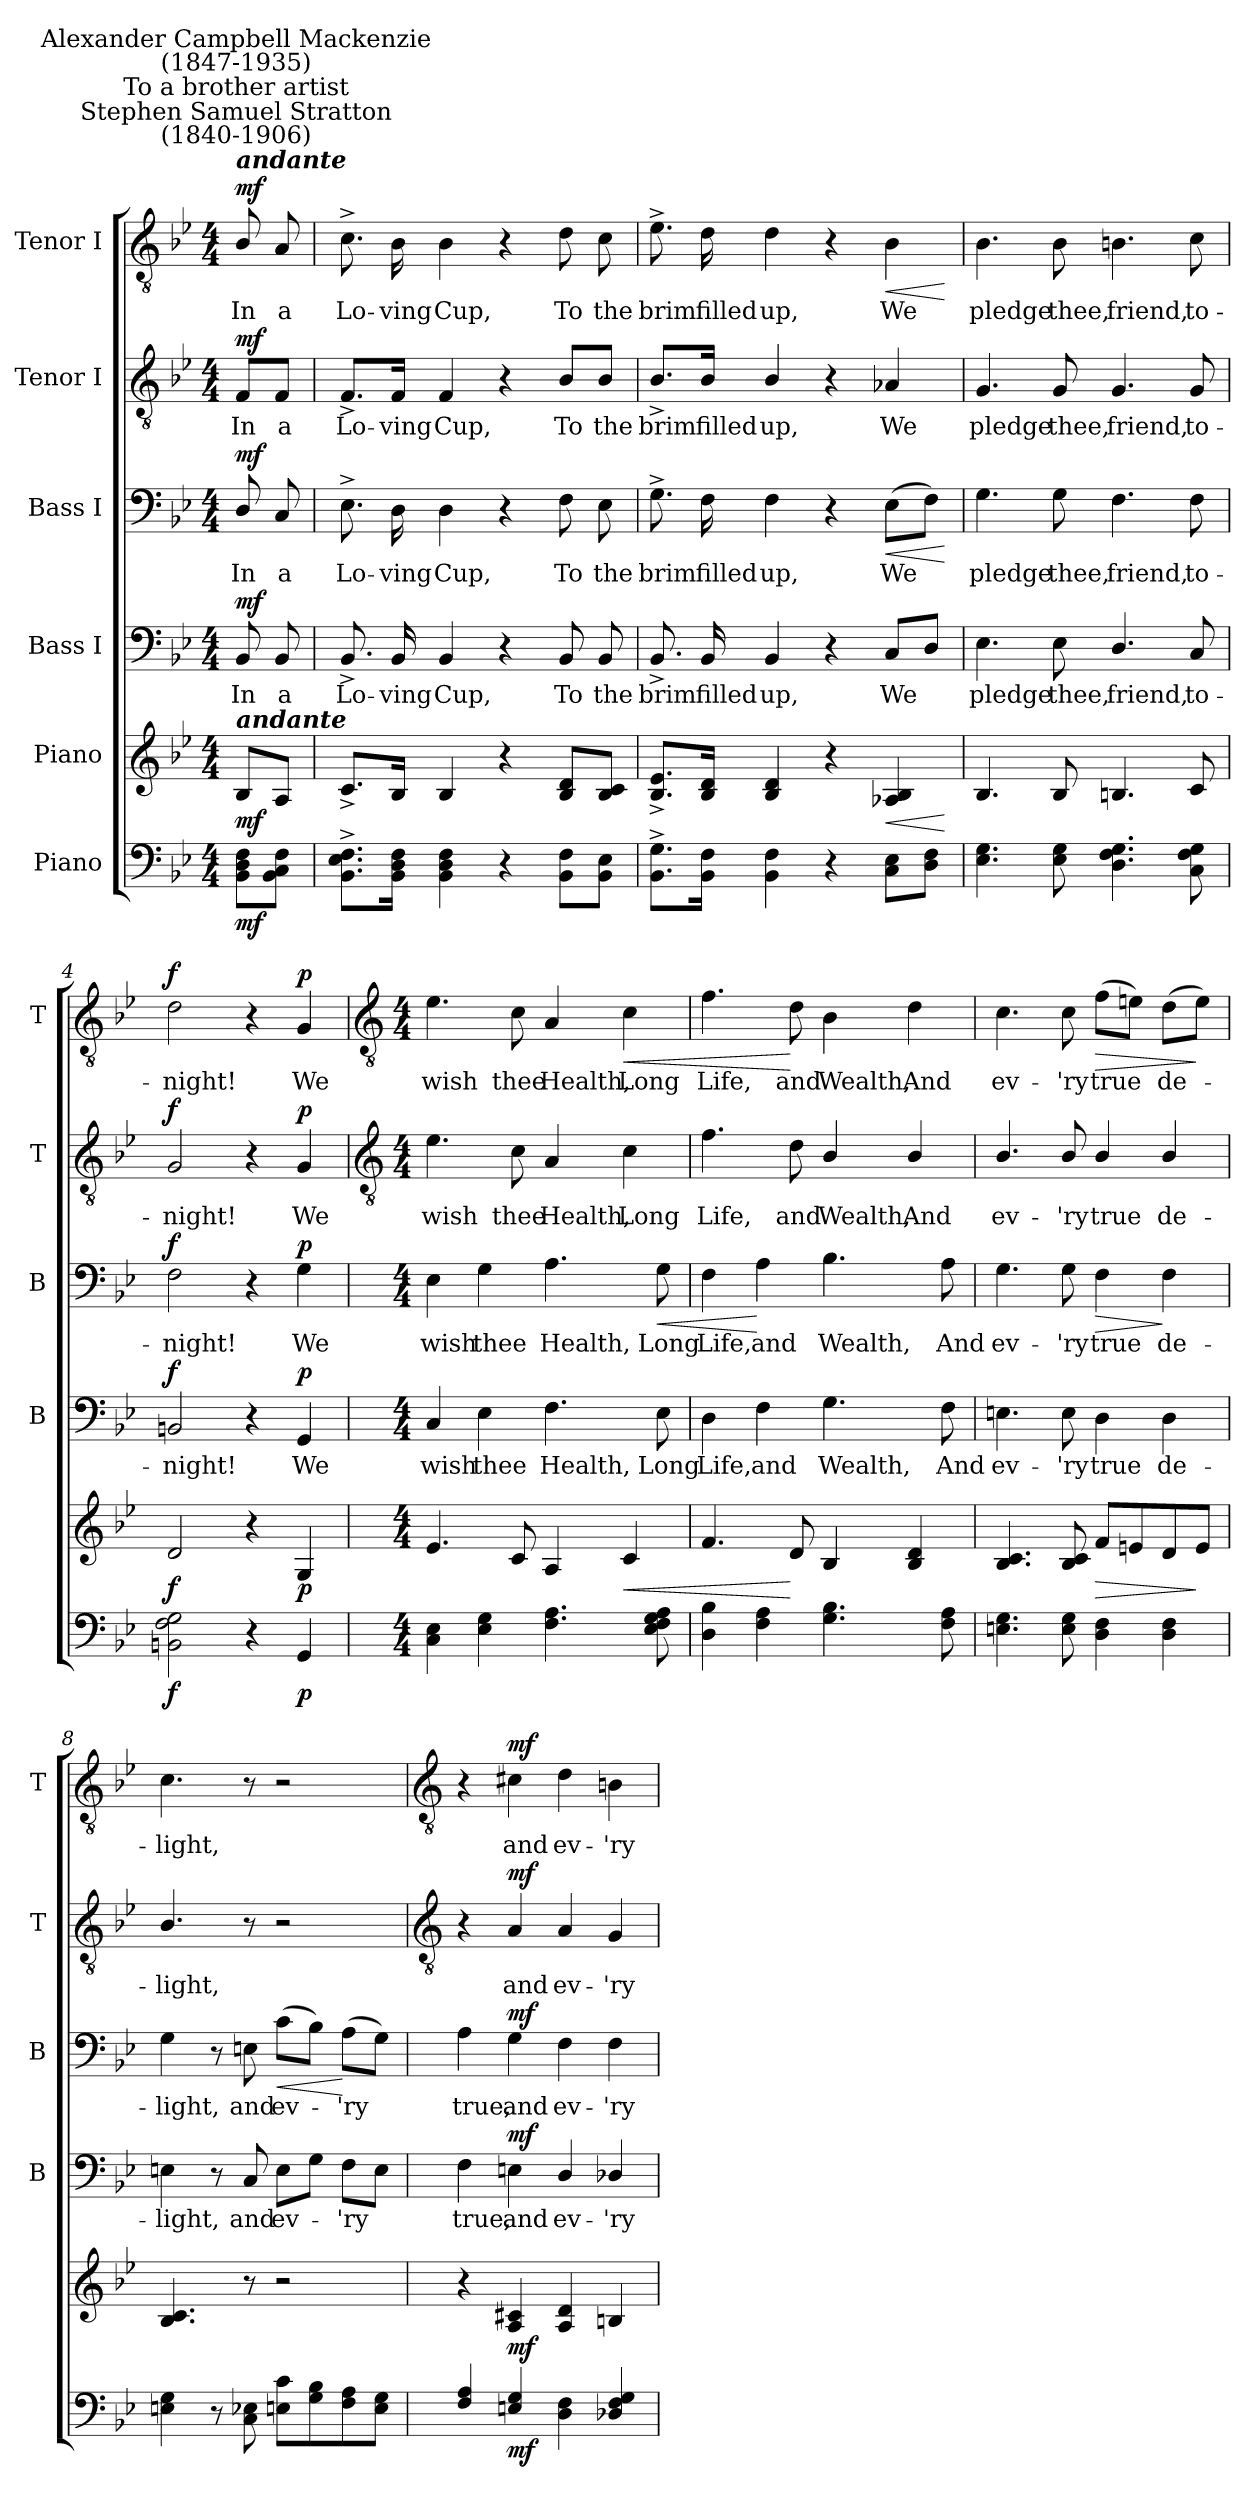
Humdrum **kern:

**kern	**dynam	**kern	**dynam	**kern	**text	**dynam	**kern	**text	**dynam	**kern	**text	**dynam	**kern	**text	**dynam
*part6	*part6	*part5	*part5	*part4	*part4	*part4	*part3	*part3	*part3	*part2	*part2	*part2	*part1	*part1	*part1
*staff6	*staff6	*staff5	*staff5	*staff4	*staff4	*staff4	*staff3	*staff3	*staff3	*staff2	*staff2	*staff2	*staff1	*staff1	*staff1
*I"Piano	*	*I"Piano	*	*I"Bass I	*	*	*I"Bass I	*	*	*I"Tenor I	*	*	*I"Tenor I	*	*
*	*	*	*	*I'B	*	*	*I'B	*	*	*I'T	*	*	*I'T	*	*
*clefF4	*	*clefG2	*	*clefF4	*	*	*clefF4	*	*	*clefGv2	*	*	*clefGv2	*	*
*k[b-e-]	*	*k[b-e-]	*	*k[b-e-]	*	*	*k[b-e-]	*	*	*k[b-e-]	*	*	*k[b-e-]	*	*
*B-:	*	*B-:	*	*B-:	*	*	*B-:	*	*	*B-:	*	*	*B-:	*	*
*M4/4	*	*M4/4	*	*M4/4	*	*	*M4/4	*	*	*M4/4	*	*	*M4/4	*	*
=	=	=	=	=	=	=	=	=	=	=	=	=	=	=	=
!	!	!	!	!	!	!	!	!	!	!	!	!	!LO:TX:a:Bi:t=andante	!	!
!	!	!	!	!	!	!	!	!	!	!	!	!	!LO:TX:a:cj:t=Stephen Samuel Stratton\n(1840-1906)	!	!
!	!	!	!	!	!	!	!	!	!	!	!	!	!LO:TX:a:cj:t=To a brother artist	!	!
!	!	!	!	!	!	!	!	!	!	!	!	!	!LO:TX:a:cj:t=Alexander Campbell Mackenzie\n(1847-1935)	!	!
!	!	!LO:TX:a:Bi:t=andante	!	!	!	!	!	!	!	!	!	!	!	!	!
!	!LO:DY:b	!	!LO:DY:b	!	!LO:LY:b	!LO:DY:b	!	!LO:LY:b	!LO:DY:b	!	!LO:LY:b	!LO:DY:b	!	!LO:LY:b	!LO:DY:b
8BB- 8D 8FL	mf	8B-/L	mf	8BB-	In	mf	8D/	In	mf	8F/L	In	mf	8B-/	In	mf
!	!	!	!	!	!LO:LY:b	!	!	!LO:LY:b	!	!	!LO:LY:b	!	!	!LO:LY:b	!
8BB- 8C 8FJ	.	8AJ	.	8BB-	a	.	8C	a	.	8F/J	a	.	8A	a	.
=1	=1	=1	=1	=1	=1	=1	=1	=1	=1	=1	=1	=1	=1	=1	=1
!	!	!	!	!	!LO:LY:b	!	!	!LO:LY:b	!	!	!LO:LY:b	!	!	!LO:LY:b	!
8.BB-^ 8.E-^ 8.F^L	.	8.c^L	.	8.BB-^	Lo-	.	8.E-^	Lo-	.	8.F^/L	Lo-	.	8.c^	Lo-	.
!	!	!	!	!	!LO:LY:b	!	!	!LO:LY:b	!	!	!LO:LY:b	!	!	!LO:LY:b	!
16BB- 16D 16FJ	.	16B-J	.	16BB-	-ving	.	16D	-ving	.	16F/Jk	-ving	.	16B-	-ving	.
!	!	!	!	!	!LO:LY:b	!	!	!LO:LY:b	!	!	!LO:LY:b	!	!	!LO:LY:b	!
4BB- 4D 4F	.	4B-	.	4BB-	Cup,	.	4D	Cup,	.	4F	Cup,	.	4B-	Cup,	.
4r	.	4r	.	4r	.	.	4r	.	.	4r	.	.	4r	.	.
!	!	!	!	!	!LO:LY:b	!	!	!LO:LY:b	!	!	!LO:LY:b	!	!	!LO:LY:b	!
8BB- 8FL	.	8B- 8dL	.	8BB-	To	.	8F	To	.	8B-/L	To	.	8d	To	.
!	!	!	!	!	!LO:LY:b	!	!	!LO:LY:b	!	!	!LO:LY:b	!	!	!LO:LY:b	!
8BB- 8E-J	.	8B- 8cJ	.	8BB-	the	.	8E-	the	.	8B-/J	the	.	8c	the	.
=2	=2	=2	=2	=2	=2	=2	=2	=2	=2	=2	=2	=2	=2	=2	=2
!	!	!	!	!	!LO:LY:b	!	!	!LO:LY:b	!	!	!LO:LY:b	!	!	!LO:LY:b	!
8.BB-^ 8.G^L	.	8.B-^ 8.e-^L	.	8.BB-^	brim	.	8.G^	brim	.	8.B-^/L	brim	.	8.e-^	brim	.
!	!	!	!	!	!LO:LY:b	!	!	!LO:LY:b	!	!	!LO:LY:b	!	!	!LO:LY:b	!
16BB- 16FJ	.	16B- 16dJ	.	16BB-	filled	.	16F	filled	.	16B-/Jk	filled	.	16d	filled	.
!	!	!	!	!	!LO:LY:b	!	!	!LO:LY:b	!	!	!LO:LY:b	!	!	!LO:LY:b	!
4BB- 4F	.	4B- 4d	.	4BB-	up,	.	4F	up,	.	4B-/	up,	.	4d	up,	.
4r	.	4r	.	4r	.	.	4r	.	.	4r	.	.	4r	.	.
!	!	!	!LO:HP:b	!	!LO:LY:b	!	!	!LO:LY:b	!LO:HP:b	!	!LO:LY:b	!	!	!LO:LY:b	!LO:HP:b
8C 8E-L	.	4A-X 4B-	<	8CL	We	.	(>8E-L	We	<	4A-X	We	.	4B-	We	<
8D 8FJ	.	.	.	8DJ	.	.	8FJ)	.	.	.	.	.	.	.	.
.	.	.	[	.	.	.	.	.	[	.	.	.	.	.	[
=3	=3	=3	=3	=3	=3	=3	=3	=3	=3	=3	=3	=3	=3	=3	=3
!	!	!	!	!	!LO:LY:b	!	!	!LO:LY:b	!	!	!LO:LY:b	!	!	!LO:LY:b	!
4.E- 4.G	.	4.B-	.	4.E-	pledge	.	4.G	pledge	.	4.G	pledge	.	4.B-	pledge	.
!	!	!	!	!	!LO:LY:b	!	!	!LO:LY:b	!	!	!LO:LY:b	!	!	!LO:LY:b	!
8E- 8G	.	8B-	.	8E-	thee,	.	8G	thee,	.	8G	thee,	.	8B-	thee,	.
!	!	!	!	!	!LO:LY:b	!	!	!LO:LY:b	!	!	!LO:LY:b	!	!	!LO:LY:b	!
4.D\ 4.F\ 4.G\	.	4.Bn	.	4.D/	friend,	.	4.F	friend,	.	4.G	friend,	.	4.Bn	friend,	.
!	!	!	!	!	!LO:LY:b	!	!	!LO:LY:b	!	!	!LO:LY:b	!	!	!LO:LY:b	!
8C 8F 8G	.	8c	.	8C	to-	.	8F	to-	.	8G	to-	.	8c	to-	.
=4	=4	=4	=4	=4	=4	=4	=4	=4	=4	=4	=4	=4	=4	=4	=4
!	!LO:DY:b	!	!LO:DY:b	!	!LO:LY:b	!LO:DY:b	!	!LO:LY:b	!LO:DY:b	!	!LO:LY:b	!LO:DY:b	!	!LO:LY:b	!LO:DY:b
2BBn 2F 2G	f	2d	f	2BBn	night!	f	2F	night!	f	2G	night!	f	2d	night!	f
4r	.	4r	.	4r	.	.	4r	.	.	4r	.	.	4r	.	.
!	!LO:DY:b	!	!LO:DY:b	!	!LO:LY:b	!LO:DY:b	!	!LO:LY:b	!LO:DY:b	!	!LO:LY:b	!LO:DY:b	!	!LO:LY:b	!LO:DY:b
4GG	p	4G	p	4GG	We	p	4G	We	p	4G	We	p	4G	We	p
!!LO:LB:g=z
=5	=5	=5	=5	=5	=5	=5	=5	=5	=5	=5	=5	=5	=5	=5	=5
*	*	*	*	*	*	*	*	*	*	*clefGv2	*	*	*clefGv2	*	*
*M4/4	*	*M4/4	*	*M4/4	*	*	*M4/4	*	*	*M4/4	*	*	*M4/4	*	*
!	!	!	!	!	!LO:LY:b	!	!	!LO:LY:b	!	!	!LO:LY:b	!	!	!LO:LY:b	!
4C 4E-	.	4.e-	.	4C	wish	.	4E-	wish	.	4.e-	wish	.	4.e-	wish	.
!	!	!	!	!	!LO:LY:b	!	!	!LO:LY:b	!	!	!	!	!	!	!
4E- 4G	.	.	.	4E-	thee	.	4G	thee	.	.	.	.	.	.	.
!	!	!	!	!	!	!	!	!	!	!	!LO:LY:b	!	!	!LO:LY:b	!
.	.	8c	.	.	.	.	.	.	.	8c	thee	.	8c	thee	.
!	!	!	!	!	!LO:LY:b	!	!	!LO:LY:b	!	!	!LO:LY:b	!	!	!LO:LY:b	!
4.F 4.A	.	4A	.	4.F	Health,	.	4.A	Health,	.	4A	Health,	.	4A	Health,	.
!	!	!	!LO:HP:b	!	!	!	!	!	!	!	!LO:LY:b	!	!	!LO:LY:b	!LO:HP:b
.	.	4c	<	.	.	.	.	.	.	4c	Long	.	4c	Long	<
!	!	!	!	!	!LO:LY:b	!	!	!LO:LY:b	!LO:HP:b	!	!	!	!	!	!
8E- 8F 8G 8A	.	.	.	8E-	Long	.	8G	Long	<	.	.	.	.	.	.
=6	=6	=6	=6	=6	=6	=6	=6	=6	=6	=6	=6	=6	=6	=6	=6
!	!	!	!	!	!LO:LY:b	!	!	!LO:LY:b	!	!	!LO:LY:b	!	!	!LO:LY:b	!
4D 4B-	.	4.f	.	4D	Life,	.	4F	Life,	.	4.f	Life,	.	4.f	Life,	.
!	!	!	!	!	!LO:LY:b	!	!	!LO:LY:b	!	!	!	!	!	!	!
4F 4A	.	.	.	4F	and	.	4A	and	[	.	.	.	.	.	.
!	!	!	!	!	!	!	!	!	!	!	!LO:LY:b	!	!	!LO:LY:b	!
.	.	8d	[	.	.	.	.	.	.	8d	and	.	8d	and	[
!	!	!	!	!	!LO:LY:b	!	!	!LO:LY:b	!	!	!LO:LY:b	!	!	!LO:LY:b	!
4.G 4.B-	.	4B-	.	4.G	Wealth,	.	4.B-	Wealth,	.	4B-/	Wealth,	.	4B-	Wealth,	.
!	!	!	!	!	!	!	!	!	!	!	!LO:LY:b	!	!	!LO:LY:b	!
.	.	4B- 4d	.	.	.	.	.	.	.	4B-/	And	.	4d	And	.
!	!	!	!	!	!LO:LY:b	!	!	!LO:LY:b	!	!	!	!	!	!	!
8F 8A	.	.	.	8F	And	.	8A	And	.	.	.	.	.	.	.
=7	=7	=7	=7	=7	=7	=7	=7	=7	=7	=7	=7	=7	=7	=7	=7
!	!	!	!	!	!LO:LY:b	!	!	!LO:LY:b	!	!	!LO:LY:b	!	!	!LO:LY:b	!
4.En 4.G	.	4.B- 4.c	.	4.En	-ev-	.	4.G	ev-	.	4.B-/	ev-	.	4.c	ev-	.
!	!	!	!	!	!LO:LY:b	!	!	!LO:LY:b	!	!	!LO:LY:b	!	!	!LO:LY:b	!
8E 8G	.	8B- 8c	.	8E	-'ry	.	8G	-'ry	.	8B-/	-'ry	.	8c	-'ry	.
!	!	!	!LO:HP:b	!	!LO:LY:b	!	!	!LO:LY:b	!LO:HP:b	!	!LO:LY:b	!	!	!LO:LY:b	!LO:HP:b
4D 4F	.	8fL	>	4D	true	.	4F	true	>	4B-/	true	.	(>8fL	true	>
.	.	8en	.	.	.	.	.	.	.	.	.	.	8enJ)	.	.
!	!	!	!	!	!LO:LY:b	!	!	!LO:LY:b	!	!	!LO:LY:b	!	!	!LO:LY:b	!
4D 4F	.	8d	.	4D	de-	.	4F	de-	]	4B-/	de-	.	(>8dL	de-	.
.	.	8eJ	]	.	.	.	.	.	.	.	.	.	8eJ)	.	]
=8	=8	=8	=8	=8	=8	=8	=8	=8	=8	=8	=8	=8	=8	=8	=8
!	!	!	!	!	!LO:LY:b	!	!	!LO:LY:b	!	!	!LO:LY:b	!	!	!LO:LY:b	!
4En 4G	.	4.B- 4.c	.	4En	light,	.	4G	-light,	.	4.B-/	light,	.	4.c	-light,	.
8r	.	.	.	8r	.	.	8r	.	.	.	.	.	.	.	.
!	!	!	!	!	!LO:LY:b	!	!	!LO:LY:b	!	!	!	!	!	!	!
8C 8E-X	.	8r	.	8C	and	.	8En	and	.	8r	.	.	8r	.	.
!	!	!	!	!	!LO:LY:b	!	!	!LO:LY:b	!LO:HP:b	!	!	!	!	!	!
8En 8cL	.	2r	.	8EL	ev-	.	(>8cL	ev-	<	2r	.	.	2r	.	.
8G 8B-	.	.	.	8GJ	.	.	8B-J)	.	.	.	.	.	.	.	.
!	!	!	!	!	!LO:LY:b	!	!	!LO:LY:b	!	!	!	!	!	!	!
8F 8A	.	.	.	8FL	'ry	.	(>8AL	'ry	[	.	.	.	.	.	.
8E 8GJ	.	.	.	8EJ	.	.	8GJ)	.	.	.	.	.	.	.	.
!!LO:LB:g=z
=9	=9	=9	=9	=9	=9	=9	=9	=9	=9	=9	=9	=9	=9	=9	=9
*	*	*	*	*	*	*	*	*	*	*clefGv2	*	*	*clefGv2	*	*
*^	*	*	*	*	*	*	*	*	*	*	*	*	*	*	*
!	!	!	!	!	!	!LO:LY:b	!	!	!LO:LY:b	!	!	!	!	!	!	!
4F 4A	1ryy	.	4r	.	4F	true,	.	4A	true,	.	4r	.	.	4r	.	.
!	!	!LO:DY:b	!	!LO:DY:b	!	!LO:LY:b	!LO:DY:b	!	!LO:LY:b	!LO:DY:b	!	!LO:LY:b	!LO:DY:b	!	!LO:LY:b	!LO:DY:b
4En 4G	.	mf	4A 4c#X	mf	4En	and	mf	4G	and	mf	4A	and	mf	4c#X	and	mf
!	!	!	!	!	!	!LO:LY:b	!	!	!LO:LY:b	!	!	!LO:LY:b	!	!	!LO:LY:b	!
4D\ 4F\	.	.	4A 4d	.	4D/	ev-	.	4F	ev-	.	4A	ev-	.	4d	ev-	.
!	!	!	!	!	!	!LO:LY:b	!	!	!LO:LY:b	!	!	!LO:LY:b	!	!	!LO:LY:b	!
4D-X 4F 4G	.	.	4Bn	.	4D-X/	-'ry	.	4F	-'ry	.	4G	-'ry	.	4Bn	-'ry	.
*v	*v	*	*	*	*	*	*	*	*	*	*	*	*	*	*	*
=	=	=	=	=	=	=	=	=	=	=	=	=	=	=	=
*-	*-	*-	*-	*-	*-	*-	*-	*-	*-	*-	*-	*-	*-	*-	*-
